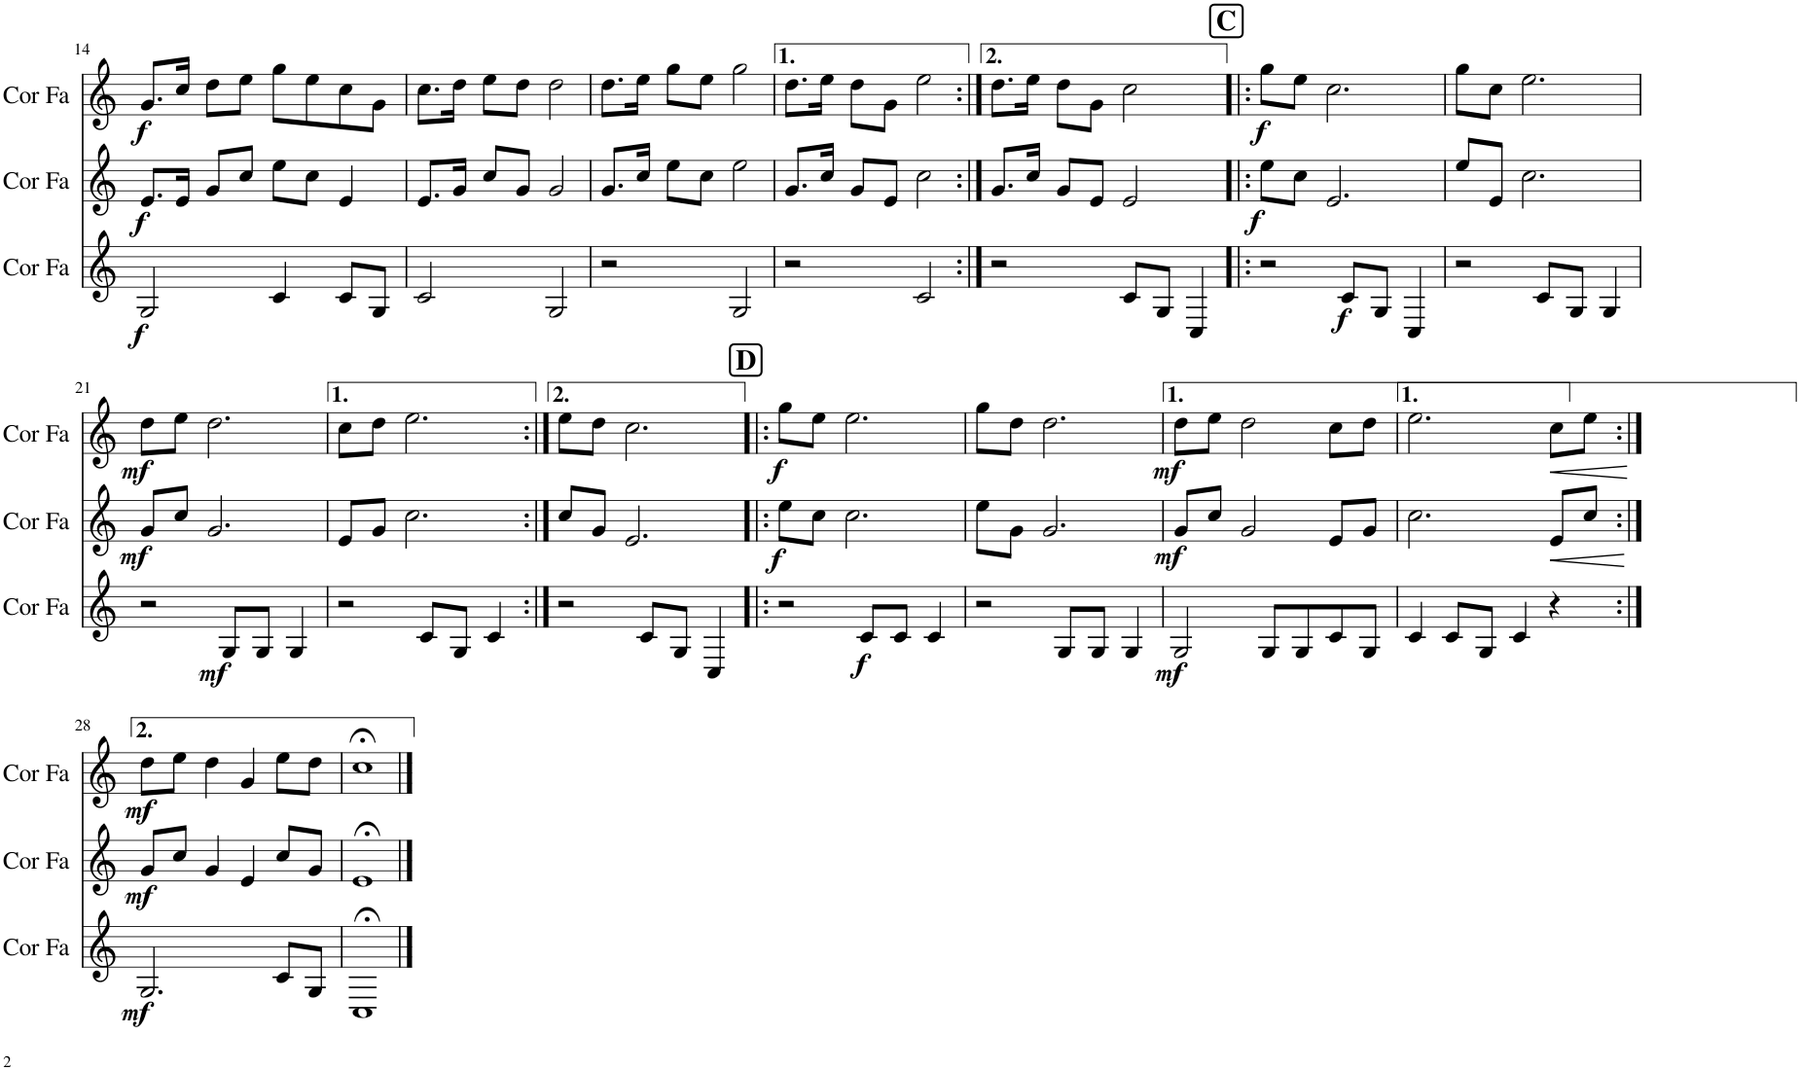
**kern	**dynam	**kern	**dynam	**kern	**dynam
*part3	*part3	*part2	*part2	*part1	*part1
*staff3	*staff3	*staff2	*staff2	*staff1	*staff1
*I"Cor en Fa	*	*I"Cor en Fa	*	*I"Cor en Fa	*
*I'Cor Fa	*	*I'Cor Fa	*	*I'Cor Fa	*
!!LO:PB:g=z
*clefG2	*	*clefG2	*	*clefG2	*
*Trd4c7	*	*Trd4c7	*	*Trd4c7	*
*k[]	*	*k[]	*	*k[]	*
*M4/4	*	*M4/4	*	*M4/4	*
=14	=14	=14	=14	=14	=14
!	!LO:DY:b	!	!LO:DY:b	!	!LO:DY:b
2G/	f	8.e/L	f	8.g/L	f
.	.	16e/Jk	.	16cc/Jk	.
.	.	8g/L	.	8dd\L	.
.	.	8cc/J	.	8ee\J	.
4c/	.	8ee\L	.	8gg\L	.
.	.	8cc\J	.	8ee\	.
8c/L	.	4e/	.	8cc\	.
8G/J	.	.	.	8g\J	.
=15	=15	=15	=15	=15	=15
2c/	.	8.e/L	.	8.cc\L	.
.	.	16g/Jk	.	16dd\Jk	.
.	.	8cc/L	.	8ee\L	.
.	.	8g/J	.	8dd\J	.
2G/	.	2g/	.	2dd\	.
=16	=16	=16	=16	=16	=16
2r	.	8.g/L	.	8.dd\L	.
.	.	16cc/Jk	.	16ee\Jk	.
.	.	8ee\L	.	8gg\L	.
.	.	8cc\J	.	8ee\J	.
2G/	.	2ee\	.	2gg\	.
=17	=17	=17	=17	=17	=17
2r	.	8.g/L	.	8.dd\L	.
.	.	16cc/Jk	.	16ee\Jk	.
.	.	8g/L	.	8dd\L	.
.	.	8e/J	.	8g\J	.
2c/	.	2cc\	.	2ee\	.
=18:|!	=18:|!	=18:|!	=18:|!	=18:|!	=18:|!
2r	.	8.g/L	.	8.dd\L	.
.	.	16cc/Jk	.	16ee\Jk	.
.	.	8g/L	.	8dd\L	.
.	.	8e/J	.	8g\J	.
8c/L	.	2e/	.	2cc\	.
8G/J	.	.	.	.	.
4C/	.	.	.	.	.
!!LO:REH:place=s1:a:B:cj:fs=14:t=C
=19!|:	=19!|:	=19!|:	=19!|:	=19!|:	=19!|:
!	!	!	!LO:DY:b	!	!LO:DY:b
2r	.	8ee\L	f	8gg\L	f
.	.	8cc\J	.	8ee\J	.
.	.	2.e/	.	2.cc\	.
!	!LO:DY:b	!	!	!	!
8c/L	f	.	.	.	.
8G/J	.	.	.	.	.
4C/	.	.	.	.	.
=20	=20	=20	=20	=20	=20
2r	.	8ee/L	.	8gg\L	.
.	.	8e/J	.	8cc\J	.
.	.	2.cc\	.	2.ee\	.
8c/L	.	.	.	.	.
8G/J	.	.	.	.	.
4G/	.	.	.	.	.
!!LO:LB:g=z
=21	=21	=21	=21	=21	=21
!	!	!	!LO:DY:b	!	!LO:DY:b
2r	.	8g/L	mf	8dd\L	mf
.	.	8cc/J	.	8ee\J	.
.	.	2.g/	.	2.dd\	.
!	!LO:DY:b	!	!	!	!
8G/L	mf	.	.	.	.
8G/J	.	.	.	.	.
4G/	.	.	.	.	.
=22	=22	=22	=22	=22	=22
2r	.	8e/L	.	8cc\L	.
.	.	8g/J	.	8dd\J	.
.	.	2.cc\	.	2.ee\	.
8c/L	.	.	.	.	.
8G/J	.	.	.	.	.
4c/	.	.	.	.	.
=23:|!	=23:|!	=23:|!	=23:|!	=23:|!	=23:|!
2r	.	8cc/L	.	8ee\L	.
.	.	8g/J	.	8dd\J	.
.	.	2.e/	.	2.cc\	.
8c/L	.	.	.	.	.
8G/J	.	.	.	.	.
4C/	.	.	.	.	.
!!LO:REH:place=s1:a:B:cj:fs=14:t=D
=24!|:	=24!|:	=24!|:	=24!|:	=24!|:	=24!|:
!	!	!	!LO:DY:b	!	!LO:DY:b
2r	.	8ee\L	f	8gg\L	f
.	.	8cc\J	.	8ee\J	.
.	.	2.cc\	.	2.ee\	.
!	!LO:DY:b	!	!	!	!
8c/L	f	.	.	.	.
8c/J	.	.	.	.	.
4c/	.	.	.	.	.
=25	=25	=25	=25	=25	=25
2r	.	8ee\L	.	8gg\L	.
.	.	8g\J	.	8dd\J	.
.	.	2.g/	.	2.dd\	.
8G/L	.	.	.	.	.
8G/J	.	.	.	.	.
4G/	.	.	.	.	.
=26	=26	=26	=26	=26	=26
!	!LO:DY:b	!	!LO:DY:b	!	!LO:DY:b
2G/	mf	8g/L	mf	8dd\L	mf
.	.	8cc/J	.	8ee\J	.
.	.	2g/	.	2dd\	.
8G/L	.	.	.	.	.
8G/	.	.	.	.	.
8c/	.	8e/L	.	8cc\L	.
8G/J	.	8g/J	.	8dd\J	.
=27	=27	=27	=27	=27	=27
4c/	.	2.cc\	.	2.ee\	.
8c/L	.	.	.	.	.
8G/J	.	.	.	.	.
4c/	.	.	.	.	.
!	!	!	!LO:HP:b	!	!LO:HP:b
4r	.	8e/L	<	8cc\L	<
.	.	8cc/J	.	8ee\J	.
.	.	.	[	.	[
!!LO:LB:g=z
=28:|!	=28:|!	=28:|!	=28:|!	=28:|!	=28:|!
!	!LO:DY:b	!	!LO:DY:b	!	!LO:DY:b
2.G/	mf	8g/L	mf	8dd\L	mf
.	.	8cc/J	.	8ee\J	.
.	.	4g/	.	4dd\	.
.	.	4e/	.	4g/	.
8c/L	.	8cc/L	.	8ee\L	.
8G/J	.	8g/J	.	8dd\J	.
=29	=29	=29	=29	=29	=29
1C;<	.	1e;<	.	1cc;<	.
==	==	==	==	==	==
*-	*-	*-	*-	*-	*-
